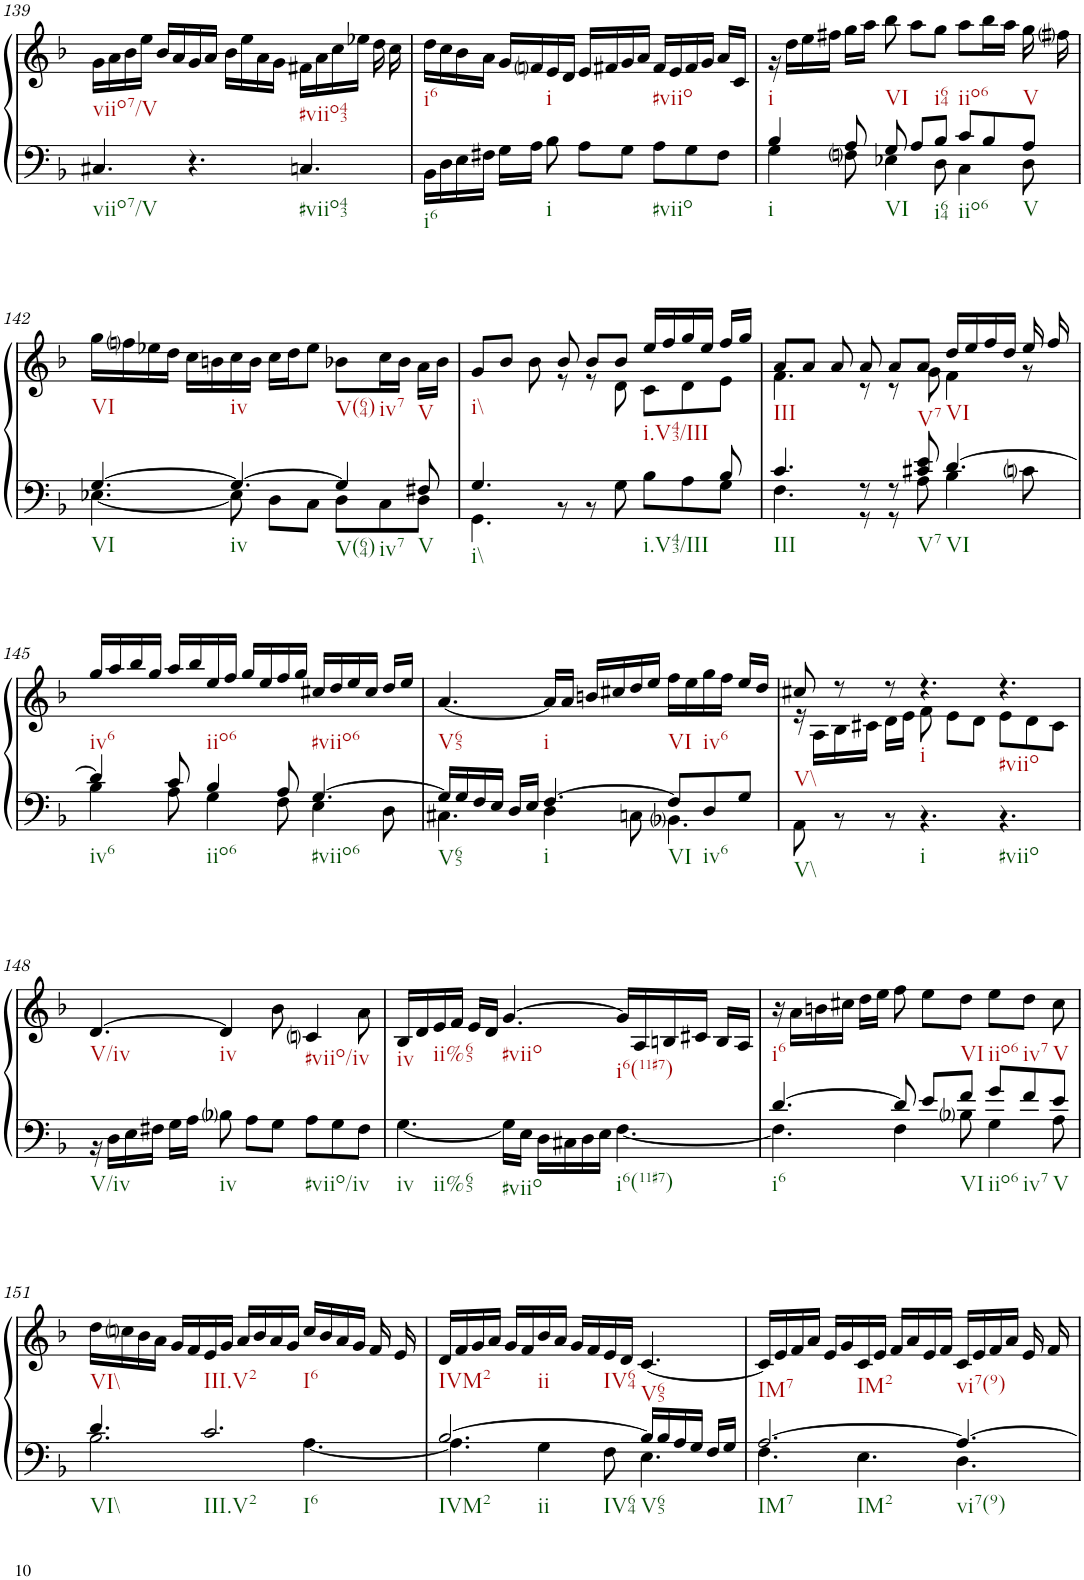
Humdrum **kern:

**kern	**kern
*part1	*part1
*staff2	*staff1
*I"Midi_2	*
!!LO:PB:g=z
*clefF4	*clefG2
*k[b-]	*k[b-]
*F:	*F:
*M9/8	*M9/8
=139	=139
4.C#X/	16g\LL
.	16a\
.	16b-\
.	16ee\JJ
.	16b-/LL
.	16a/
4.r	16g/
.	16a/JJ
.	16b-\LL
.	16ee\
.	16a\
.	16g\JJ
4.Cn/	16f#X\LL
.	16a\
.	16cc\
.	16ee-X\JJ
.	16dd\
.	16cc\
=140	=140
16BB-\LL	16dd\LL
16D\	16cc\
16E\	16b-\
16F#X\JJ	16a\JJ
16G\LL	16g/LL
16A\JJ	16fni/
8B-\	16e/
.	16d/JJ
8A\L	16e/LL
.	16f#X/
8G\J	16g/
.	16a/JJ
8A\L	16f#/LL
.	16e/
8G\	16f#/
.	16g/JJ
8F#\J	16a/LL
.	16c/JJ
=141	=141
*^	*^
4B-/	4G\	1ryy	16r
.	.	.	16dd\LL
.	.	.	16ee\
.	.	.	16ff#X\JJ
8A/	8Fni\	.	16gg\LL
.	.	.	16aa\JJ
8G/	4E-X\	.	8bb-\
8A/L	.	.	8aa\L
8B-/J	8D\	.	8gg\J
8c/L	4C\	.	8aa\L
8B-/	.	.	16bb-\L
.	.	.	16aa\JJ
8A/J	8D\	8ryy	16gg\
.	.	.	16ff#i\
!!LO:LB:g=z	!!
=142	=142	=142	=142
[4.G/	[4.E-X\	1ryy	16gg\LL
.	.	.	16ffni\
.	.	.	16ee-X\
.	.	.	16dd\JJ
.	.	.	16cc\LL
.	.	.	16bn\
4.G/_	8E-\]	.	16cc\
.	.	.	16b\JJ
.	8D\L	.	16cc\LL
.	.	.	16dd\J
.	8C\J	.	8ee-\J
4G/]	8D\L	.	8b-X\L
.	8C\	.	16cc\L
.	.	.	16b-\JJ
8F#X/	8D\J	8ryy	16a\LL
.	.	.	16b-\JJ
=143	=143	=143	=143
4.G/	4.GG\	8g/L	4.ryy
.	.	8b-/J	.
.	.	8b-\	.
4.ryy	8r	8b-/	8r
.	8r	8b-/L	8r
.	8G\	8b-/J	8d\
4ryy	8B-\L	16ee/LL	8c\L
.	.	16ff/	.
.	8A\	16gg/	8d\
.	.	16ee/JJ	.
8B-/	8G\J	16ff/LL	8e\J
.	.	16gg/JJ	.
=144	=144	=144	=144
4.c/	4.F\	8a/L	4.f\
.	.	8a/J	.
.	.	8a/	.
8r	8r	8a/	8r
8r	8r	8a/L	8r
8c#X/ 8e/	8A\	8a/J	8g\
[4.d/	4B-\	16dd/LL	4f\
.	.	16ee/	.
.	.	16ff/	.
.	.	16dd/JJ	.
.	8cni\	16ee/	8r
.	.	16ff/	.
!!LO:LB:g=z	!!
=145	=145	=145	=145
4d/]	4B-\	16gg/LL	1ryy
.	.	16aa/	.
.	.	16bb-/	.
.	.	16gg/JJ	.
8c/	8A\	16aa/LL	.
.	.	16bb-/	.
4B-/	4G\	16ee/	.
.	.	16ff/JJ	.
.	.	16gg/LL	.
.	.	16ee/	.
8A/	8F\	16ff/	.
.	.	16gg/JJ	.
[4.G/	4E\	16cc#X/LL	.
.	.	16dd/	.
.	.	16ee/	.
.	.	16cc#/JJ	.
.	8D\	16dd/LL	8ryy
.	.	16ee/JJ	.
=146	=146	=146	=146
16G/LL]	4.C#X\	[4.a/	1ryy
16G/	.	.	.
16F/	.	.	.
16E/JJ	.	.	.
16D/LL	.	.	.
16E/JJ	.	.	.
[4.F/	4D\	16a/LL]	.
.	.	16a/JJ	.
.	.	16bn/LL	.
.	.	16cc#X/	.
.	8Cn\	16dd/	.
.	.	16ee/JJ	.
8F/L]	4.BB-i\	16ff\LL	.
.	.	16ee\	.
8D/	.	16gg\	.
.	.	16ff\JJ	.
8G/J	.	16ee/LL	8ryy
.	.	16dd/JJ	.
=147	=147	=147	=147
1ryy	8AA\	8cc#X/	16r
.	.	.	16A\LL
.	8r	8r	16B-\
.	.	.	16c#X\JJ
.	8r	8r	16d\LL
.	.	.	16e\JJ
.	4.r	4.r	8f\
.	.	.	8e\L
.	.	.	8d\J
.	4.r	4.r	8e\L
.	.	.	8d\
8ryy	.	.	8c#\J
!!LO:LB:g=z	!!
=148	=148	=148	=148
1ryy	16r	1ryy	[4.d/
.	16D\LL	.	.
.	16E\	.	.
.	16F#X\JJ	.	.
.	16G\LL	.	.
.	16A\JJ	.	.
.	8B-i\	.	4d/]
.	8A\L	.	.
.	8G\J	.	8b-\
.	8A\L	.	4cni/
.	8G\	.	.
8ryy	8F#\J	8ryy	8a\
=149	=149	=149	=149
1ryy	[4.G\	1ryy	16B-/LL
.	.	.	16d/
.	.	.	16e/
.	.	.	16f/JJ
.	.	.	16e/LL
.	.	.	16d/JJ
.	16G\LL]	.	[4.g/
.	16E\JJ	.	.
.	16D\LL	.	.
.	16C#X\	.	.
.	16D\	.	.
.	16E\JJ	.	.
.	[4.F\	.	16g/LL]
.	.	.	16A/
.	.	.	16Bn/
.	.	.	16c#X/JJ
8ryy	.	8ryy	16B/LL
.	.	.	16A/JJ
*	*	*v	*v
=150	=150	=150
[4.d/	4.F\]	16r
.	.	16a\LL
.	.	16bn\
.	.	16cc#X\JJ
.	.	16dd\LL
.	.	16ee\JJ
8d/]	4F\	8ff\
8e/L	.	8ee\L
8f/J	8B-i\	8dd\J
8g/L	4G\	8ee\L
8f/	.	8dd\J
8e/J	8A\	8cc#\
!!LO:LB:g=z
=151	=151	=151
4.d/	2.B-\	16dd\LL
.	.	16ccni\
.	.	16b-\
.	.	16a\JJ
.	.	16g/LL
.	.	16f/
2.c/	.	16e/
.	.	16g/JJ
.	.	16a/LL
.	.	16b-/
.	.	16a/
.	.	16g/JJ
.	[4.A\	16cc/LL
.	.	16b-/
.	.	16a/
.	.	16g/JJ
.	.	16f/
.	.	16e/
=152	=152	=152
[2.B-/	4.A\]	16d/LL
.	.	16f/
.	.	16g/
.	.	16a/JJ
.	.	16g/LL
.	.	16f/
.	4G\	16b-/
.	.	16a/JJ
.	.	16g/LL
.	.	16f/
.	8F\	16e/
.	.	16d/JJ
16B-/LL]	4.E\	[4.c/
16B-/	.	.
16A/	.	.
16G/JJ	.	.
16F/LL	.	.
16G/JJ	.	.
=153	=153	=153
*	*	*^
[2.A/	4.F\	16c/LL]	1ryy
.	.	16e/	.
.	.	16f/	.
.	.	16a/JJ	.
.	.	16e/LL	.
.	.	16g/	.
.	4.E\	16c/	.
.	.	16e/JJ	.
.	.	16f/LL	.
.	.	16a/	.
.	.	16e/	.
.	.	16f/JJ	.
4.A/_	4.D\	16c/LL	.
.	.	16e/	.
.	.	16f/	.
.	.	16a/JJ	.
.	.	16e/	8ryy
.	.	16f/	.
*v	*v	*	*
*	*v	*v
=	=
*-	*-
